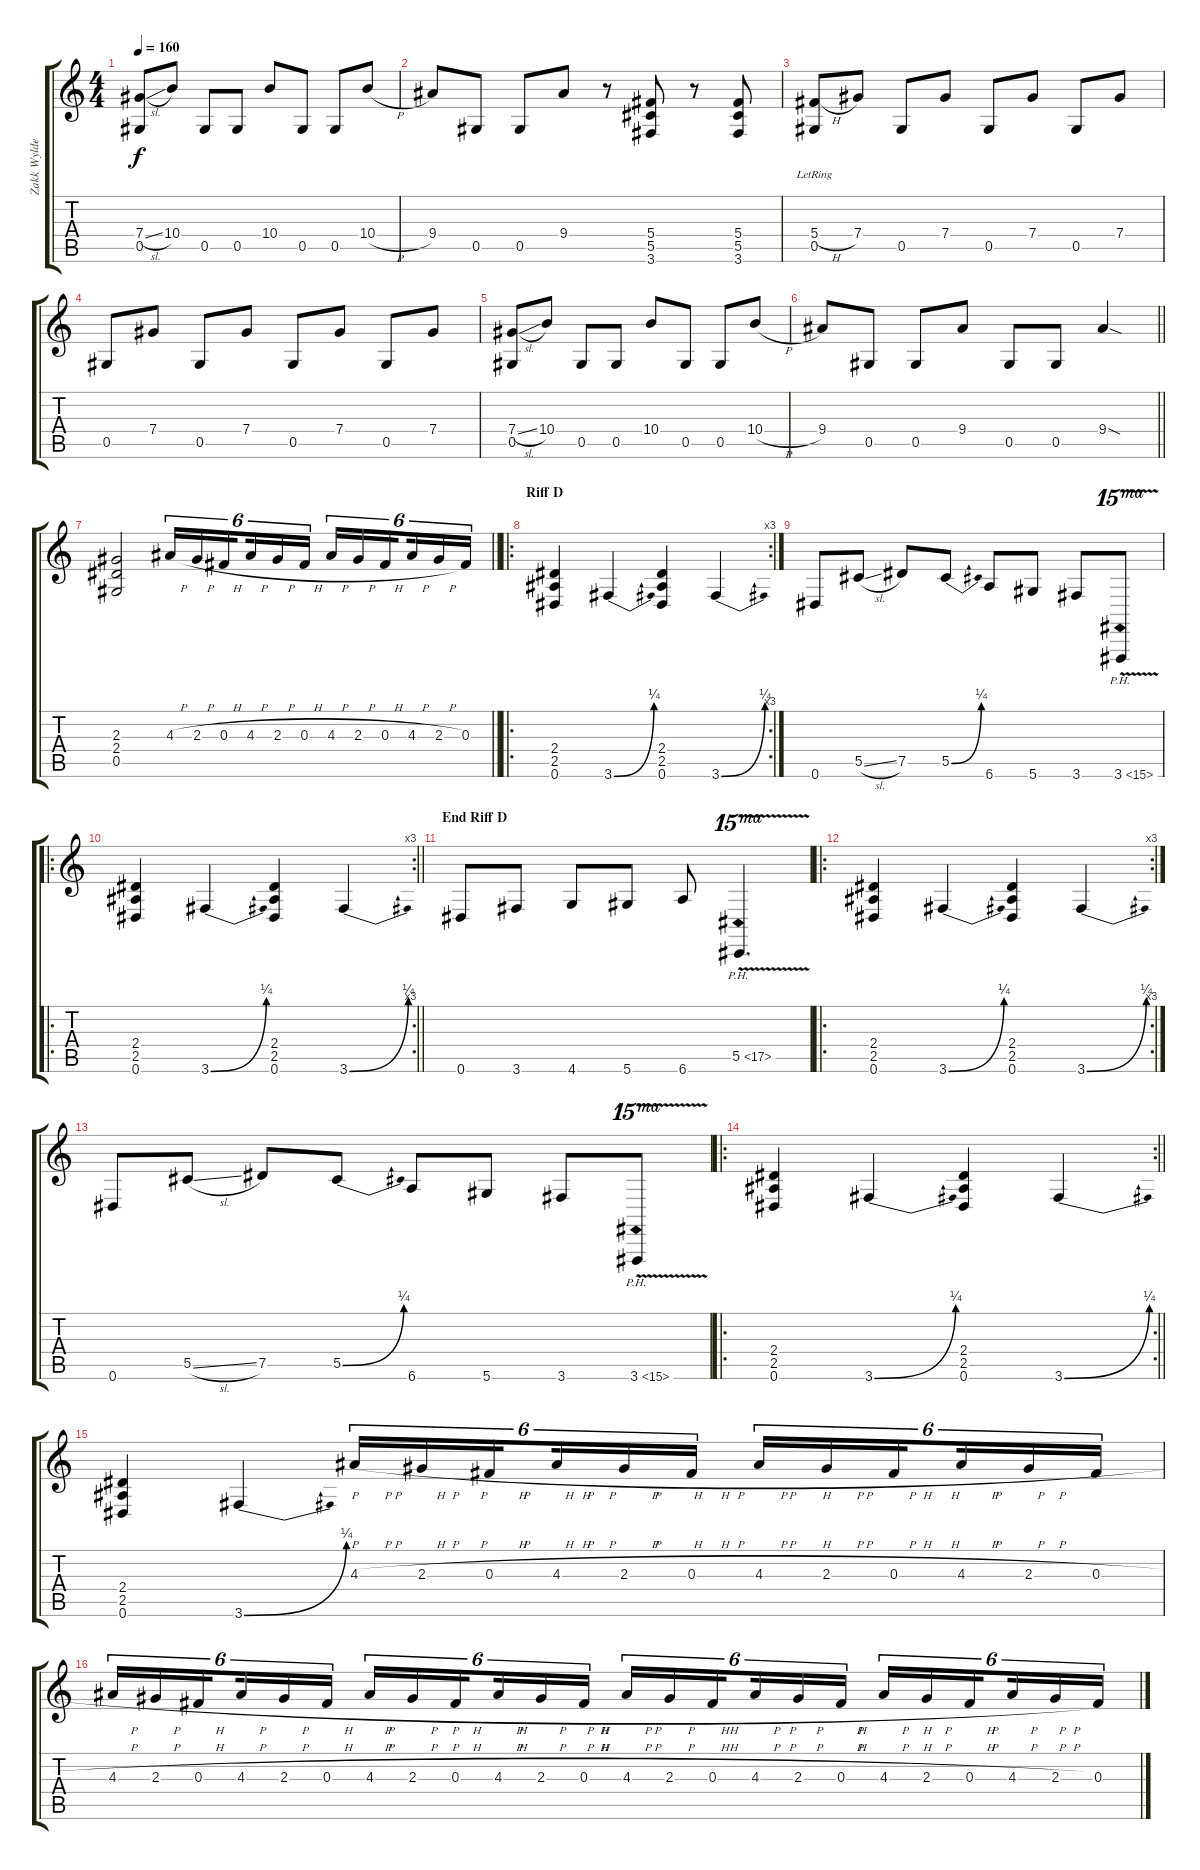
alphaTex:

\track ("Zakk Wylde (Rhytm Gtr.2)" "Zakk Wylde") {instrument distortionguitar}
\staff {score tabs}
\tuning (Eb4 Bb3 Gb3 Db3 Ab2 Eb2) {hide}
\ts (4 4)
\tempo 160
\clef g2
\ks c
(7.4{sl} 0.5).8{dy f} 10.4.8 0.5.8 0.5.8 10.4.8 0.5.8 0.5.8 10.4{h}.8 |
9.4.8 0.5.8 0.5.8 9.4.8 r.8 (5.4 5.5 3.6).8 r.8 (5.4 5.5 3.6).8 |
(5.4{h lr} 0.5{lr}).8 7.4.8 0.5.8 7.4.8 0.5.8 7.4.8 0.5.8 7.4.8 |
0.5.8 7.4.8 0.5.8 7.4.8 0.5.8 7.4.8 0.5.8 7.4.8 |
(7.4{sl} 0.5).8 10.4.8 0.5.8 0.5.8 10.4.8 0.5.8 0.5.8 10.4{h}.8 |
\barLineRight lightlight
9.4.8 0.5.8 0.5.8 9.4.8 0.5.8 0.5.8 9.4{sod}.4 |
\barLineRight lightlight
(2.3 2.4 0.5).2 4.3{h}.16{tu (6 4)} 2.3{h}.16{tu (6 4)} 0.3{h}.16{tu (6 4) beam splitsecondary} 4.3{h}.16{tu (6 4)} 2.3{h}.16{tu (6 4)} 0.3{h}.16{tu (6 4)} 4.3{h}.16{tu (6 4)} 2.3{h}.16{tu (6 4)} 0.3{h}.16{tu (6 4) beam splitsecondary} 4.3{h}.16{tu (6 4)} 2.3{h}.16{tu (6 4)} 0.3.16{tu (6 4)} |
\ro
\rc 3
\section ("" "Riff D")
(2.4 2.5 0.6).4 3.6{be (bend 0 0 60 1)}.4 (2.4 2.5 0.6).4 3.6{be (bend 0 0 60 1)}.4 |
0.6.8 5.5{sl}.8 7.5.8 5.5{be (bend 0 0 60 1)}.8 6.6.8 5.6.8 3.6.8 3.6{ph 12 v}.8{ot 15ma} |
\ro
\rc 3
\barLineRight lightlight
(2.4 2.5 0.6).4 3.6{be (bend 0 0 60 1)}.4 (2.4 2.5 0.6).4 3.6{be (bend 0 0 60 1)}.4 |
\section ("" "End Riff D")
0.6.8 3.6.8 4.6.8 5.6.8 6.6.8 5.5{ph 12 v}.4{d ot 15ma} |
\ro
\rc 3
(2.4 2.5 0.6).4 3.6{be (bend 0 0 60 1)}.4 (2.4 2.5 0.6).4 3.6{be (bend 0 0 60 1)}.4 |
0.6.8 5.5{sl}.8 7.5.8 5.5{be (bend 0 0 60 1)}.8 6.6.8 5.6.8 3.6.8 3.6{ph 12 v}.8{ot 15ma} |
\ro
\rc 2
\barLineRight lightlight
(2.4 2.5 0.6).4 3.6{be (bend 0 0 60 1)}.4 (2.4 2.5 0.6).4 3.6{be (bend 0 0 60 1)}.4 |
(2.4 2.5 0.6).4 3.6{be (bend 0 0 60 1)}.4 4.3{h}.16{tu (6 4)} 2.3{h}.16{tu (6 4)} 0.3{h}.16{tu (6 4) beam splitsecondary} 4.3{h}.16{tu (6 4)} 2.3{h}.16{tu (6 4)} 0.3{h}.16{tu (6 4)} 4.3{h}.16{tu (6 4)} 2.3{h}.16{tu (6 4)} 0.3{h}.16{tu (6 4) beam splitsecondary} 4.3{h}.16{tu (6 4)} 2.3{h}.16{tu (6 4)} 0.3{h}.16{tu (6 4)} |
4.3{h}.16{tu (6 4)} 2.3{h}.16{tu (6 4)} 0.3{h}.16{tu (6 4) beam splitsecondary} 4.3{h}.16{tu (6 4)} 2.3{h}.16{tu (6 4)} 0.3{h}.16{tu (6 4)} 4.3{h}.16{tu (6 4)} 2.3{h}.16{tu (6 4)} 0.3{h}.16{tu (6 4) beam splitsecondary} 4.3{h}.16{tu (6 4)} 2.3{h}.16{tu (6 4)} 0.3{h}.16{tu (6 4)} 4.3{h}.16{tu (6 4)} 2.3{h}.16{tu (6 4)} 0.3{h}.16{tu (6 4) beam splitsecondary} 4.3{h}.16{tu (6 4)} 2.3{h}.16{tu (6 4)} 0.3{h}.16{tu (6 4)} 4.3{h}.16{tu (6 4)} 2.3{h}.16{tu (6 4)} 0.3{h}.16{tu (6 4) beam splitsecondary} 4.3{h}.16{tu (6 4)} 2.3{h}.16{tu (6 4)} 0.3.16{tu (6 4)}
